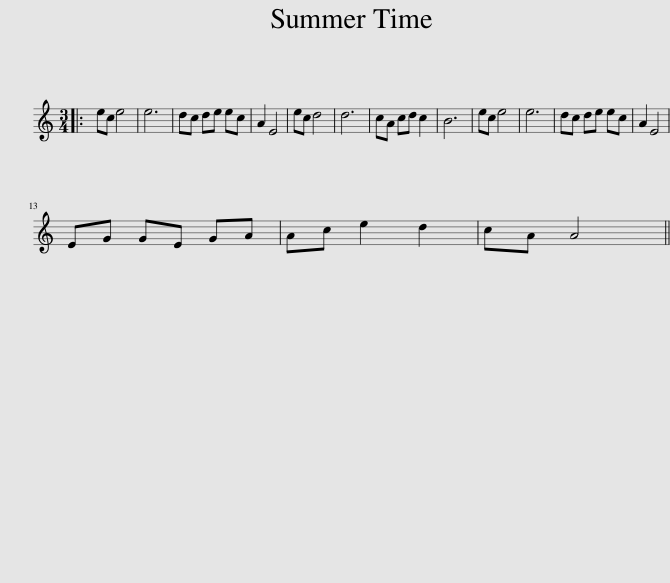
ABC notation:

X:1
L:1/8
M:3/4
I:linebreak $
K:C
V:1 treble
V:1
|: ec e4 | e6 | dc de ec | A2 E4 | ec d4 | %5
 d6 | cA cd c2 | B6 | ec e4 | e6 | %10
 dc de ec | A2 E4 |$ EG GE GA | Ac e2 d2 | cA A4 || %15
